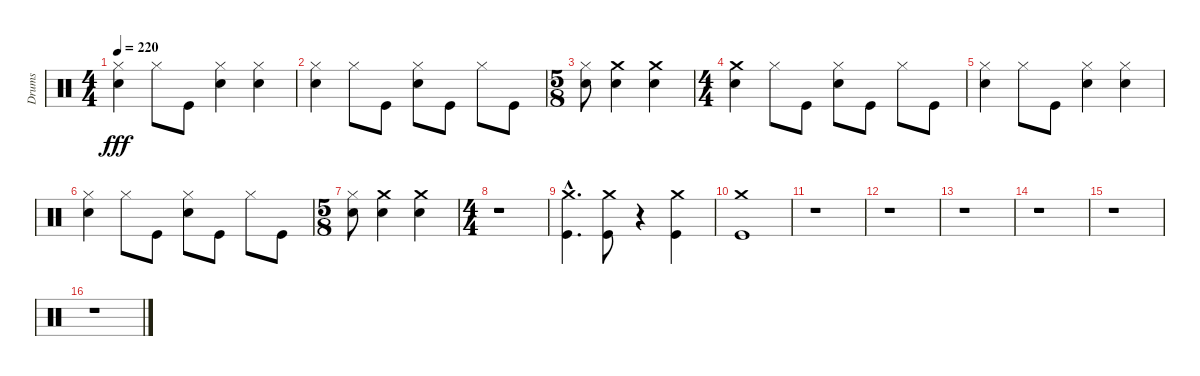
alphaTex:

\track ("Drums" "Drums") {instrument percussion}
\staff {score}
\articulation defaults
\ts (4 4)
\tempo 220
\clef neutral
\ks c
("Snare (hit) 2" "Hi-Hat (closed)").4{dy fff} "Hi-Hat (closed)".8 "Kick (hit)".8 ("Hi-Hat (closed)" "Snare (hit) 2").4 ("Snare (hit) 2" "Hi-Hat (closed)").4 |
("Snare (hit) 2" "Hi-Hat (closed)").4 "Hi-Hat (closed)".8 "Kick (hit)".8 ("Snare (hit) 2" "Hi-Hat (closed)").8 "Kick (hit)".8 "Hi-Hat (closed)".8 "Kick (hit)".8 |
\ts (5 8)
("Snare (hit) 2" "Hi-Hat (closed)").8 ("Crash medium (hit)" "Snare (hit) 2").4 ("Crash medium (hit)" "Snare (hit) 2").4 |
\ts (4 4)
("Snare (hit) 2" "Crash medium (hit)").4 "Hi-Hat (closed)".8 "Kick (hit)".8 ("Hi-Hat (closed)" "Snare (hit) 2").8 "Kick (hit)".8 "Hi-Hat (closed)".8 "Kick (hit)".8 |
("Hi-Hat (closed)" "Snare (hit) 2").4 "Hi-Hat (closed)".8 "Kick (hit)".8 ("Hi-Hat (closed)" "Snare (hit) 2").4 ("Snare (hit) 2" "Hi-Hat (closed)").4 |
("Hi-Hat (closed)" "Snare (hit) 2").4 "Hi-Hat (closed)".8 "Kick (hit)".8 ("Hi-Hat (closed)" "Snare (hit) 2").8 "Kick (hit)".8 "Hi-Hat (closed)".8 "Kick (hit)".8 |
\ts (5 8)
("Hi-Hat (closed)" "Snare (hit) 2").8 ("Snare (hit) 2" "Crash medium (hit)").4 ("Crash medium (hit)" "Snare (hit) 2").4 |
\ts (4 4)
r.1 |
("Kick (hit)"{hac} "Crash medium (hit)"{hac}).4{d} ("Kick (hit)" "Crash medium (hit)").8 r.4 ("Kick (hit)" "Crash medium (hit)").4 |
("Crash medium (hit)" "Kick (hit)").1 |
r.1 |
r.1 |
r.1 |
r.1 |
r.1 |
r.1
